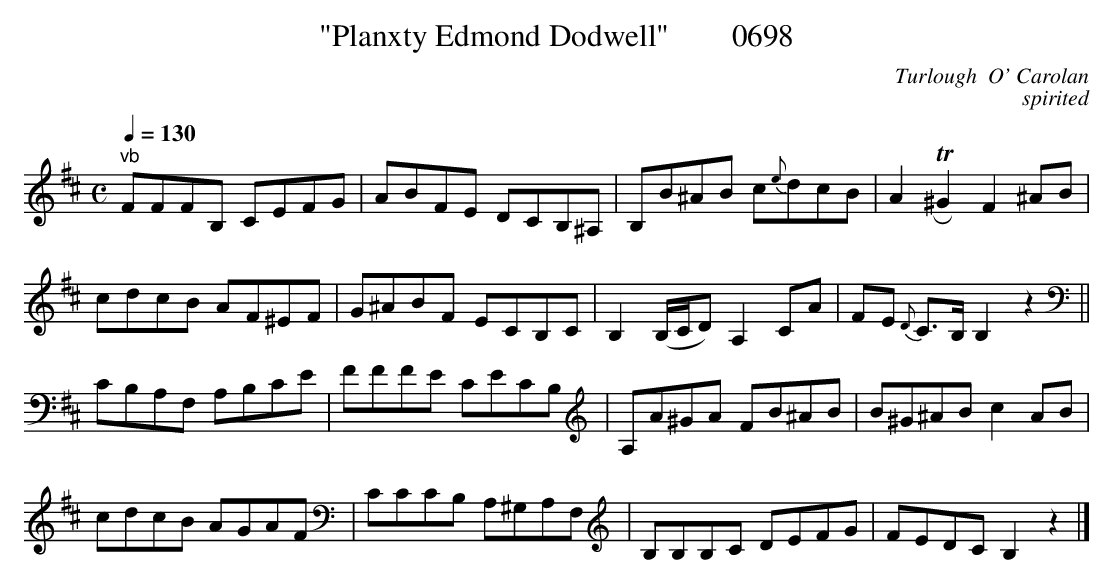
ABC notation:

X:1
T:"Planxty Edmond Dodwell"        0698
C:Turlough  O' Carolan
C:spirited
Q:1/4=130
M:C
L:1/8
K:D
"^vb"FFFB, CEFG|ABFE DCB,^A,|B,B^AB c{e}dcB|A2 TR^G2F2^AB|
cdcB AF^EF|G^ABF ECB,C|B,2(B,/2C/2D) A,2CA|FE {D}C3/2B,/2 B,2z2||
CB,A,F, A,B,CE|FFFE CECB,|A,A^GA FB^AB|B^G^AB c2AB|
cdcB AGAF|CCCB, A,^G,A,F,|B,B,B,C DEFG|FEDC B,2z2|]
